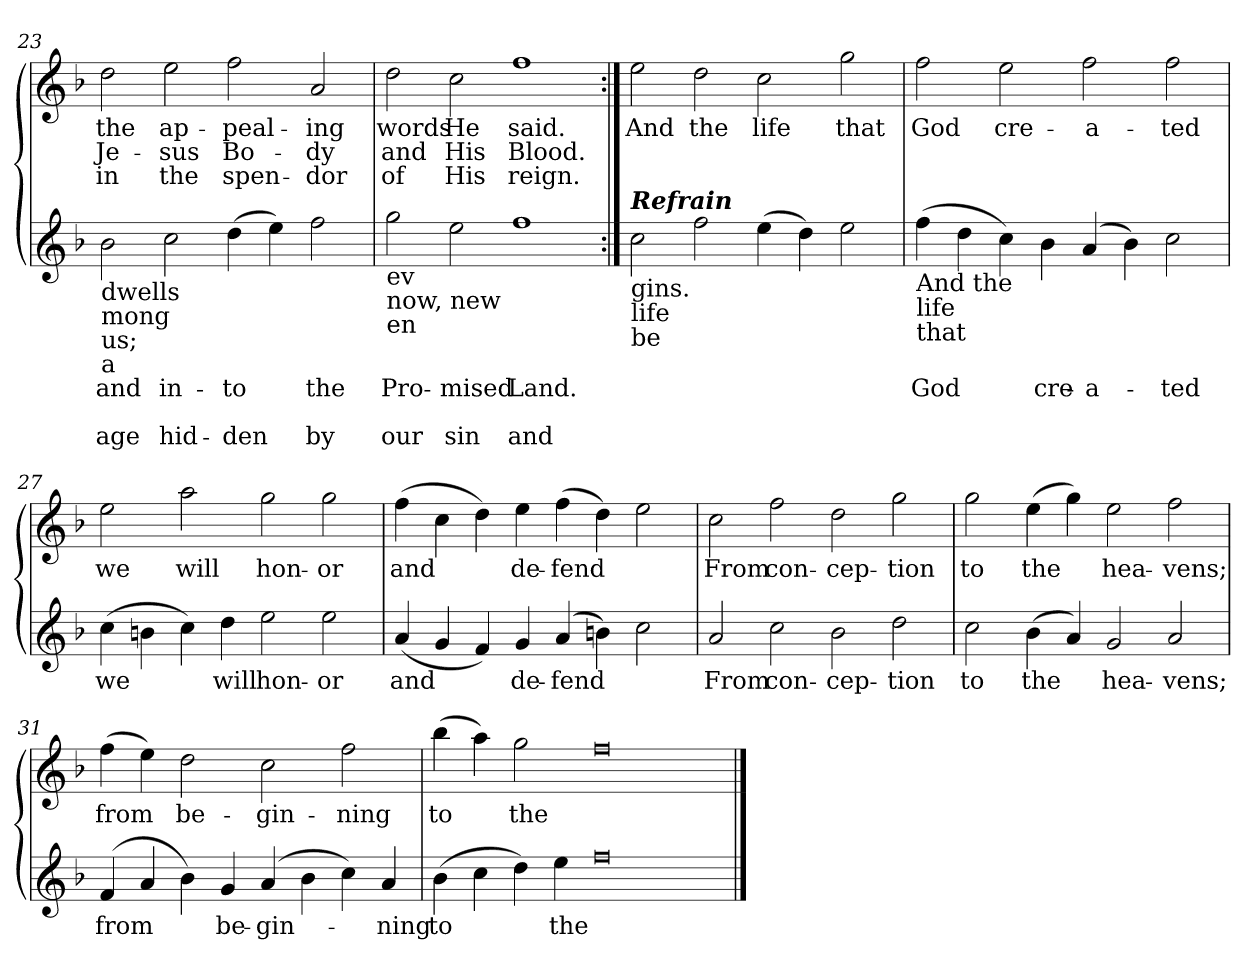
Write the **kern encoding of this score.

**kern	**text	**text	**text	**kern	**text	**text	**text
*part2	*part2	*part2	*part2	*part1	*part1	*part1	*part1
*staff2	*staff2	*staff2	*staff2	*staff1	*staff1	*staff1	*staff1
!!LO:PB:g=z
*clefG2	*	*	*	*clefG2	*	*	*
*k[b-]	*	*	*	*k[b-]	*	*	*
*F:	*	*	*	*F:	*	*	*
=23	=23	=23	=23	=23	=23	=23	=23
!LO:TX:b:t=dwells	!	!	!	!	!	!	!
!LO:TX:b:t=mong	!	!	!	!	!	!	!
!LO:TX:b:t=us;	!	!	!	!	!	!	!
!LO:TX:b:t=a	!	!	!	!	!	!	!
!	!LO:LY:b:rj	!	!LO:LY:b:rj	!	!LO:LY:b:rj	!LO:LY:b:rj	!LO:LY:b:rj
2b-\	and	.	-age	2dd\	the	Je-	in
!	!LO:LY:b:rj	!	!LO:LY:b:rj	!	!LO:LY:b:rj	!LO:LY:b:rj	!LO:LY:b:rj
2cc\	in-	.	hid-	2ee\	ap-	-sus	the
!	!LO:LY:b:rj	!	!LO:LY:b:rj	!	!LO:LY:b:rj	!LO:LY:b:rj	!LO:LY:b:rj
(>4dd\	-to	.	-den	2ff\	-peal-	Bo-	spen-
4ee\)	.	.	.	.	.	.	.
!	!LO:LY:b:rj	!	!LO:LY:b:rj	!	!LO:LY:b:rj	!LO:LY:b:rj	!LO:LY:b:rj
2ff\	the	.	by	2a/	-ing	-dy	-dor
=24	=24	=24	=24	=24	=24	=24	=24
!LO:TX:b:t=ev	!	!	!	!	!	!	!
!LO:TX:b:t=now, new	!	!	!	!	!	!	!
!LO:TX:b:t=en	!	!	!	!	!	!	!
!	!LO:LY:b:rj	!	!LO:LY:b:rj	!	!LO:LY:b:rj	!LO:LY:b:rj	!LO:LY:b:rj
2gg\	Pro-	.	our	2dd\	words	and	of
!	!LO:LY:b:rj	!	!LO:LY:b:rj	!	!LO:LY:b:rj	!LO:LY:b:rj	!LO:LY:b:rj
2ee\	-mised	.	sin	2cc\	He	His	His
!	!LO:LY:b:rj	!	!LO:LY:b:rj	!	!LO:LY:b:rj	!LO:LY:b:rj	!LO:LY:b:rj
1ff	Land.	.	and	1ff	said.	Blood.	reign.
=25:|!	=25:|!	=25:|!	=25:|!	=25:|!	=25:|!	=25:|!	=25:|!
!LO:TX:a:Bi:t=Refrain	!	!	!	!	!	!	!
!LO:TX:b:t=gins.	!	!	!	!	!	!	!
!LO:TX:b:t=life	!	!	!	!	!	!	!
!LO:TX:b:t=be	!	!	!	!	!	!	!
!	!	!	!	!	!LO:LY:b:rj	!	!
2cc\	.	.	.	2ee\	And	.	.
!	!	!	!	!	!LO:LY:b:rj	!	!
2ff\	.	.	.	2dd\	the	.	.
!	!	!	!	!	!LO:LY:b:rj	!	!
(>4ee\	.	.	.	2cc\	life	.	.
4dd\)	.	.	.	.	.	.	.
!	!	!	!	!	!LO:LY:b:rj	!	!
2ee\	.	.	.	2gg\	that	.	.
!!LO:LB:g=z
=26	=26	=26	=26	=26	=26	=26	=26
!LO:TX:b:t=And the	!	!	!	!	!	!	!
!LO:TX:b:t=life	!	!	!	!	!	!	!
!LO:TX:b:t=that	!	!	!	!	!	!	!
!	!LO:LY:b:rj	!	!	!	!LO:LY:b:rj	!	!
(>4ff\	God	.	.	2ff\	God	.	.
4dd\	.	.	.	.	.	.	.
!	!	!	!	!	!LO:LY:b:rj	!	!
4cc\)	.	.	.	2ee\	cre-	.	.
!	!LO:LY:b:rj	!	!	!	!	!	!
4b-\	cre-	.	.	.	.	.	.
!	!LO:LY:b:rj	!	!	!	!LO:LY:b:rj	!	!
(>4a/	-a-	.	.	2ff\	-a-	.	.
4b-\)	.	.	.	.	.	.	.
!	!LO:LY:b:rj	!	!	!	!LO:LY:b:rj	!	!
2cc\	-ted	.	.	2ff\	-ted	.	.
=27	=27	=27	=27	=27	=27	=27	=27
!	!LO:LY:b:rj	!	!	!	!LO:LY:b:rj	!	!
(>4cc\	we	.	.	2ee\	we	.	.
4bn\	.	.	.	.	.	.	.
!	!	!	!	!	!LO:LY:b:rj	!	!
4cc\)	.	.	.	2aa\	will	.	.
!	!LO:LY:b:rj	!	!	!	!	!	!
4dd\	will	.	.	.	.	.	.
!	!LO:LY:b:rj	!	!	!	!LO:LY:b:rj	!	!
2ee\	hon-	.	.	2gg\	hon-	.	.
!	!LO:LY:b:rj	!	!	!	!LO:LY:b:rj	!	!
2ee\	-or	.	.	2gg\	-or	.	.
=28	=28	=28	=28	=28	=28	=28	=28
!	!LO:LY:b:rj	!	!	!	!LO:LY:b:rj	!	!
(<4a/	and	.	.	(>4ff\	and	.	.
4g/	.	.	.	4cc\	.	.	.
4f/)	.	.	.	4dd\)	.	.	.
!	!LO:LY:b:rj	!	!	!	!LO:LY:b:rj	!	!
4g/	de-	.	.	4ee\	de-	.	.
!	!LO:LY:b:rj	!	!	!	!LO:LY:b:rj	!	!
(>4a/	-fend	.	.	(>4ff\	-fend	.	.
4bn\)	.	.	.	4dd\)	.	.	.
2cc\	.	.	.	2ee\	.	.	.
=29	=29	=29	=29	=29	=29	=29	=29
!	!LO:LY:b:rj	!	!	!	!LO:LY:b:rj	!	!
2a/	From	.	.	2cc\	From	.	.
!	!LO:LY:b:rj	!	!	!	!LO:LY:b:rj	!	!
2cc\	con-	.	.	2ff\	con-	.	.
!	!LO:LY:b:rj	!	!	!	!LO:LY:b:rj	!	!
2b-\	-cep-	.	.	2dd\	-cep-	.	.
!	!LO:LY:b:rj	!	!	!	!LO:LY:b:rj	!	!
2dd\	-tion	.	.	2gg\	-tion	.	.
!!LO:LB:g=z
=30	=30	=30	=30	=30	=30	=30	=30
!	!LO:LY:b:rj	!	!	!	!LO:LY:b:rj	!	!
2cc\	to	.	.	2gg\	to	.	.
!	!LO:LY:b:rj	!	!	!	!LO:LY:b:rj	!	!
(>4b-\	the	.	.	(>4ee\	the	.	.
4a/)	.	.	.	4gg\)	.	.	.
!	!LO:LY:b:rj	!	!	!	!LO:LY:b:rj	!	!
2g/	hea-	.	.	2ee\	hea-	.	.
!	!LO:LY:b:rj	!	!	!	!LO:LY:b:rj	!	!
2a/	-vens;	.	.	2ff\	-vens;	.	.
=31	=31	=31	=31	=31	=31	=31	=31
!	!LO:LY:b:rj	!	!	!	!LO:LY:b:rj	!	!
(>4f/	from	.	.	(>4ff\	from	.	.
4a/	.	.	.	4ee\)	.	.	.
!	!	!	!	!	!LO:LY:b:rj	!	!
4b-\)	.	.	.	2dd\	be-	.	.
!	!LO:LY:b:rj	!	!	!	!	!	!
4g/	be-	.	.	.	.	.	.
!	!LO:LY:b:rj	!	!	!	!LO:LY:b:rj	!	!
(>4a/	-gin-	.	.	2cc\	-gin-	.	.
4b-\	.	.	.	.	.	.	.
!	!	!	!	!	!LO:LY:b:rj	!	!
4cc\)	.	.	.	2ff\	-ning	.	.
!	!LO:LY:b:rj	!	!	!	!	!	!
4a/	-ning	.	.	.	.	.	.
=32	=32	=32	=32	=32	=32	=32	=32
!	!LO:LY:b:rj	!	!	!	!LO:LY:b:rj	!	!
(>4b-\	to	.	.	(>4bb-\	to	.	.
4cc\	.	.	.	4aa\)	.	.	.
!	!	!	!	!	!LO:LY:b:rj	!	!
4dd\)	.	.	.	2gg\	the	.	.
!	!LO:LY:b:rj	!	!	!	!	!	!
4ee\	the	.	.	.	.	.	.
0ff	.	.	.	0ff	.	.	.
==	==	==	==	==	==	==	==
*-	*-	*-	*-	*-	*-	*-	*-
